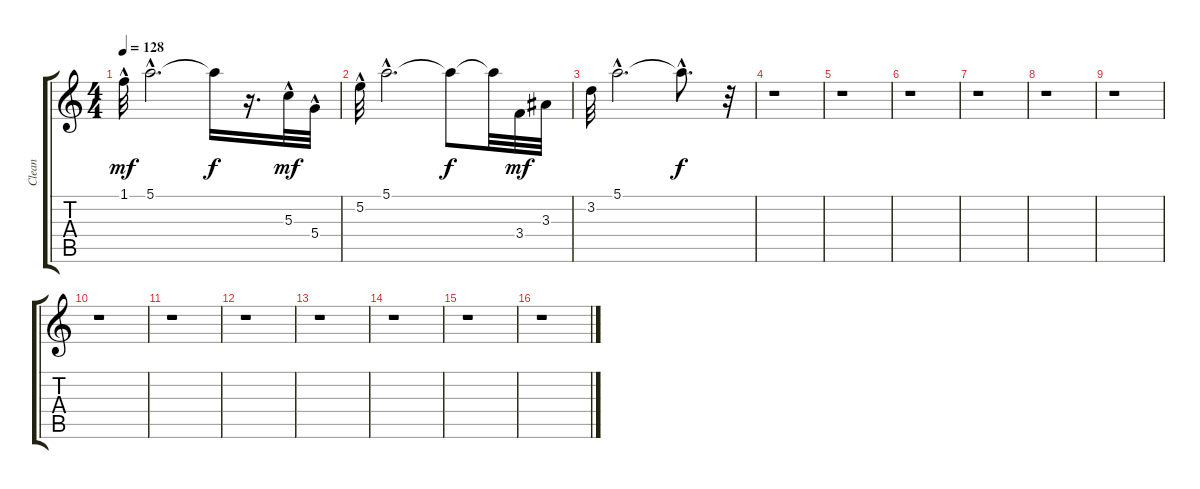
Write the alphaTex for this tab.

\track ("Clean" "Clean") {instrument electricguitarclean}
\staff {score tabs}
\tuning (E4 B3 G3 D3 A2 E2) {hide}
\ts (4 4)
\tempo 128
\clef g2
\ks c
1.1{hac}.32{dy mf} 5.1{hac}.2{d} 5.1{t}.16{dy f} r.16{d} 5.3{hac}.32{dy mf} 5.4{hac}.32 |
5.2{hac}.32 5.1{hac}.2{d} 5.1{t}.8{dy f} 5.1{t}.32 3.4.32{dy mf} 3.3.32 |
3.2.32 5.1{hac}.2{d} 5.1{hac t}.8{d dy f} r.32 |
r.1 |
r.1 |
r.1 |
r.1 |
r.1 |
r.1 |
r.1 |
r.1 |
r.1 |
r.1 |
r.1 |
r.1 |
r.1
